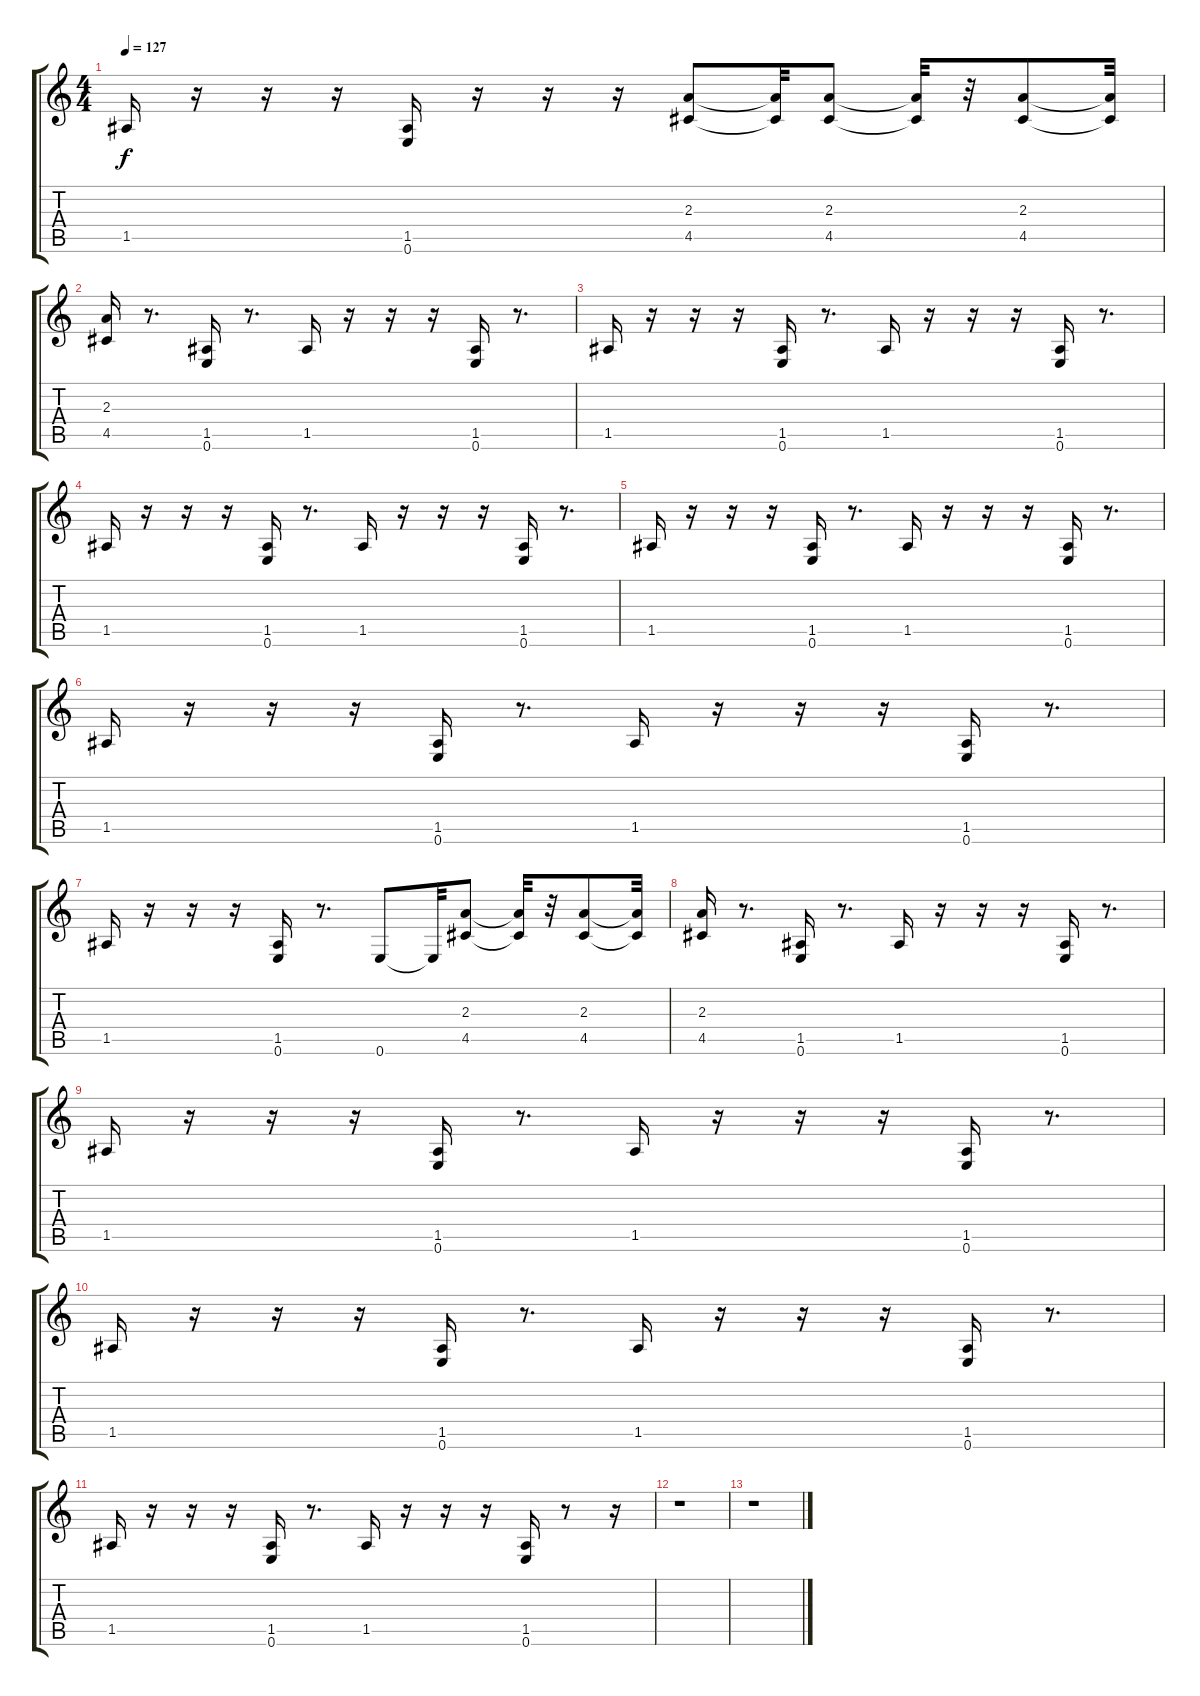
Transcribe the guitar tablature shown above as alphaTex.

\track "" {instrument acousticguitarnylon}
\staff {score tabs}
\tuning (E4 B3 G3 D3 A2 E2) {hide}
\ts (4 4)
\tempo 127
\clef g2
\ks c
1.5.16{dy f} r.16 r.16 r.16 (1.5 0.6).16 r.16 r.16 r.16 (2.3 4.5).8 (2.3{t} 4.5{t}).32 (2.3 4.5).8 (2.3{t} 4.5{t}).32 r.32 (2.3 4.5).8 (2.3{t} 4.5{t}).32 |
(2.3 4.5).16{volume 16} r.8{d} (1.5 0.6).16{volume 15} r.8{d} 1.5.16{volume 14} r.16 r.16{volume 14} r.16 (1.5 0.6).16{volume 14} r.8{d} |
1.5.16{volume 13} r.16 r.16{volume 13} r.16 (1.5 0.6).16{volume 13} r.8{d} 1.5.16{volume 12} r.16 r.16{volume 12} r.16 (1.5 0.6).16{volume 12} r.8{d} |
1.5.16{volume 12} r.16 r.16{volume 11} r.16 (1.5 0.6).16{volume 11} r.8{d} 1.5.16{volume 11} r.16 r.16{volume 11} r.16 (1.5 0.6).16{volume 11} r.8{d} |
1.5.16{volume 10} r.16 r.16{volume 10} r.16 (1.5 0.6).16{volume 10} r.8{d} 1.5.16{volume 10} r.16 r.16 r.16 (1.5 0.6).16{volume 10} r.8{d} |
1.5.16{volume 10} r.16 r.16{volume 10} r.16 (1.5 0.6).16 r.8{d} 1.5.16{volume 9} r.16 r.16{volume 9} r.16 (1.5 0.6).16{volume 9} r.8{d} |
1.5.16{volume 9} r.16 r.16{volume 8} r.16 (1.5 0.6).16{volume 8} r.8{d} 0.6.8{volume 8} 0.6{t}.32 (2.3 4.5).8{volume 8} (2.3{t} 4.5{t}).32 r.32 (2.3 4.5).8{volume 7} (2.3{t} 4.5{t}).32 |
(2.3 4.5).16{volume 7} r.8{d} (1.5 0.6).16{volume 7} r.8{d} 1.5.16{volume 6} r.16 r.16{volume 6} r.16 (1.5 0.6).16{volume 6} r.8{d} |
1.5.16{volume 5} r.16 r.16{volume 4} r.16 (1.5 0.6).16{volume 4} r.8{d} 1.5.16{volume 4} r.16 r.16{volume 3} r.16 (1.5 0.6).16{volume 3} r.8{d} |
1.5.16{volume 2} r.16 r.16{volume 2} r.16 (1.5 0.6).16{volume 1} r.8{d} 1.5.16{volume 1} r.16 r.16{volume 0} r.16 (1.5 0.6).16{volume 0} r.8{d} |
1.5.16 r.16 r.16 r.16 (1.5 0.6).16 r.8{d} 1.5.16 r.16 r.16 r.16 (1.5 0.6).16 r.8 r.16 |
r.1 |
r.1
